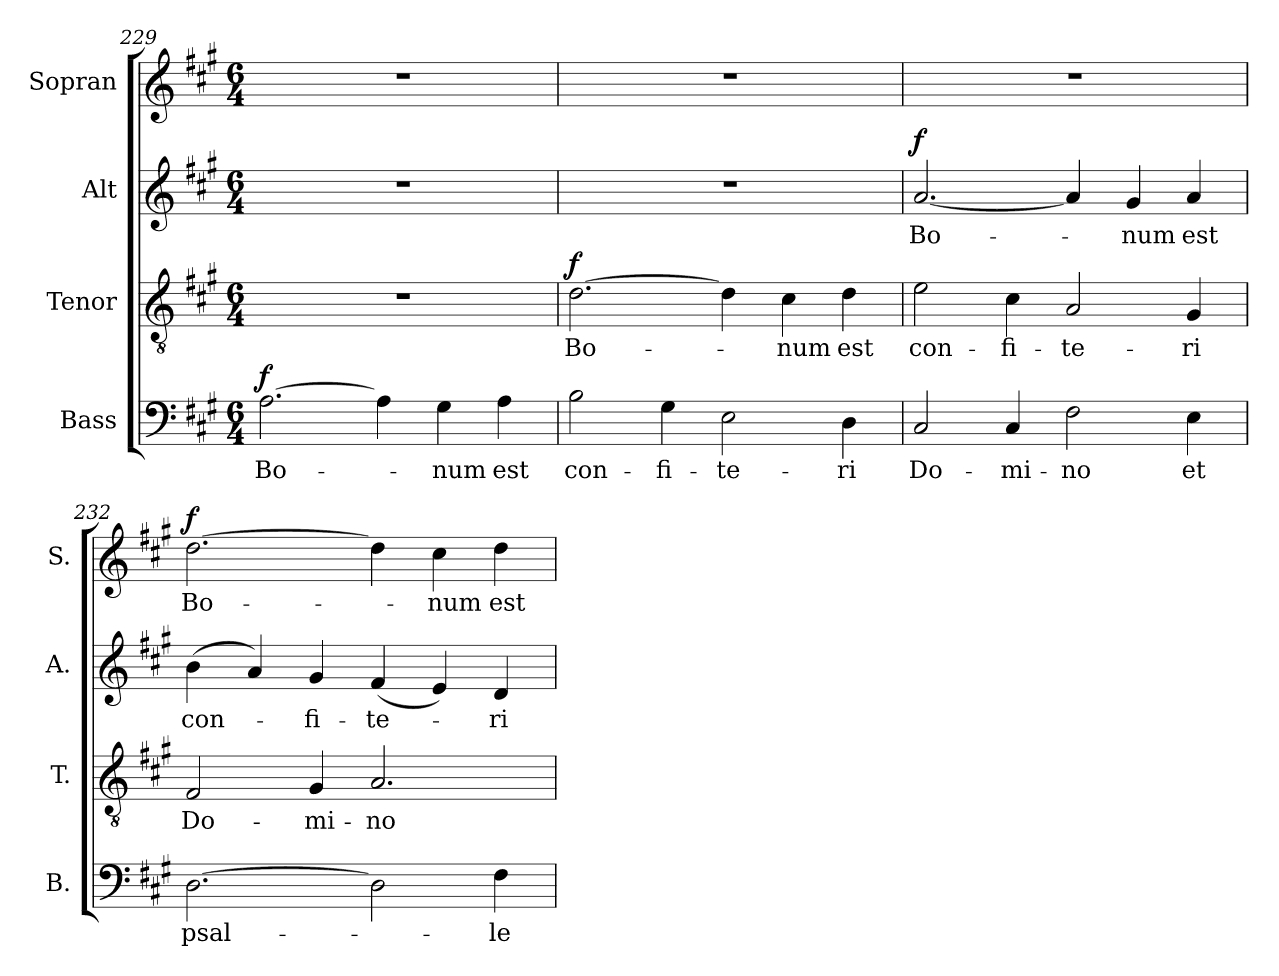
**kern	**text	**dynam	**kern	**text	**dynam	**kern	**text	**dynam	**kern	**text	**dynam
*part4	*part4	*part4	*part3	*part3	*part3	*part2	*part2	*part2	*part1	*part1	*part1
*staff4	*staff4	*staff4	*staff3	*staff3	*staff3	*staff2	*staff2	*staff2	*staff1	*staff1	*staff1
*I"Bass	*	*	*I"Tenor	*	*	*I"Alt	*	*	*I"Sopran	*	*
*I'B.	*	*	*I'T.	*	*	*I'A.	*	*	*I'S.	*	*
*clefF4	*	*	*clefGv2	*	*	*clefG2	*	*	*clefG2	*	*
*k[f#c#g#]	*	*	*k[f#c#g#]	*	*	*k[f#c#g#]	*	*	*k[f#c#g#]	*	*
*A:	*	*	*A:	*	*	*A:	*	*	*A:	*	*
*M6/4	*	*	*M6/4	*	*	*M6/4	*	*	*M6/4	*	*
=229	=229	=229	=229	=229	=229	=229	=229	=229	=229	=229	=229
!	!LO:LY:b	!LO:DY:a	!	!	!	!	!	!	!	!	!
[2.A\	Bo-	f	1.r	.	.	1.r	.	.	1.r	.	.
4A\]	.	.	.	.	.	.	.	.	.	.	.
!	!LO:LY:b	!	!	!	!	!	!	!	!	!	!
4G#\	-num	.	.	.	.	.	.	.	.	.	.
!	!LO:LY:b	!	!	!	!	!	!	!	!	!	!
4A\	est	.	.	.	.	.	.	.	.	.	.
=230	=230	=230	=230	=230	=230	=230	=230	=230	=230	=230	=230
!	!LO:LY:b	!	!	!LO:LY:b	!LO:DY:a	!	!	!	!	!	!
2B\	con-	.	[2.d\	Bo-	f	1.r	.	.	1.r	.	.
!	!LO:LY:b	!	!	!	!	!	!	!	!	!	!
4G#\	-fi-	.	.	.	.	.	.	.	.	.	.
!	!LO:LY:b	!	!	!	!	!	!	!	!	!	!
2E\	-te-	.	4d\]	.	.	.	.	.	.	.	.
!	!	!	!	!LO:LY:b	!	!	!	!	!	!	!
.	.	.	4c#\	-num	.	.	.	.	.	.	.
!	!LO:LY:b	!	!	!LO:LY:b	!	!	!	!	!	!	!
4D\	-ri	.	4d\	est	.	.	.	.	.	.	.
=231	=231	=231	=231	=231	=231	=231	=231	=231	=231	=231	=231
!	!LO:LY:b	!	!	!LO:LY:b	!	!	!LO:LY:b	!LO:DY:a	!	!	!
2C#/	Do-	.	2e\	con-	.	[2.a/	Bo-	f	1.r	.	.
!	!LO:LY:b	!	!	!LO:LY:b	!	!	!	!	!	!	!
4C#/	-mi-	.	4c#\	-fi-	.	.	.	.	.	.	.
!	!LO:LY:b	!	!	!LO:LY:b	!	!	!	!	!	!	!
2F#\	-no	.	2A/	-te-	.	4a/]	.	.	.	.	.
!	!	!	!	!	!	!	!LO:LY:b	!	!	!	!
.	.	.	.	.	.	4g#/	-num	.	.	.	.
!	!LO:LY:b	!	!	!LO:LY:b	!	!	!LO:LY:b	!	!	!	!
4E\	et	.	4G#/	-ri	.	4a/	est	.	.	.	.
=232	=232	=232	=232	=232	=232	=232	=232	=232	=232	=232	=232
!	!LO:LY:b	!	!	!LO:LY:b	!	!	!LO:LY:b	!	!	!LO:LY:b	!LO:DY:a
[2.D\	psal-	.	2F#/	Do-	.	(>4b\	con-	.	[2.dd\	Bo-	f
.	.	.	.	.	.	4a/)	.	.	.	.	.
!	!	!	!	!LO:LY:b	!	!	!LO:LY:b	!	!	!	!
.	.	.	4G#/	-mi-	.	4g#/	-fi-	.	.	.	.
!	!	!	!	!LO:LY:b	!	!	!LO:LY:b	!	!	!	!
2D\]	.	.	2.A/	-no	.	(<4f#/	-te-	.	4dd\]	.	.
!	!	!	!	!	!	!	!	!	!	!LO:LY:b	!
.	.	.	.	.	.	4e/)	.	.	4cc#\	-num	.
!	!LO:LY:b	!	!	!	!	!	!LO:LY:b	!	!	!LO:LY:b	!
4F#\	-le-	.	.	.	.	4d/	-ri	.	4dd\	est	.
=	=	=	=	=	=	=	=	=	=	=	=
*-	*-	*-	*-	*-	*-	*-	*-	*-	*-	*-	*-
